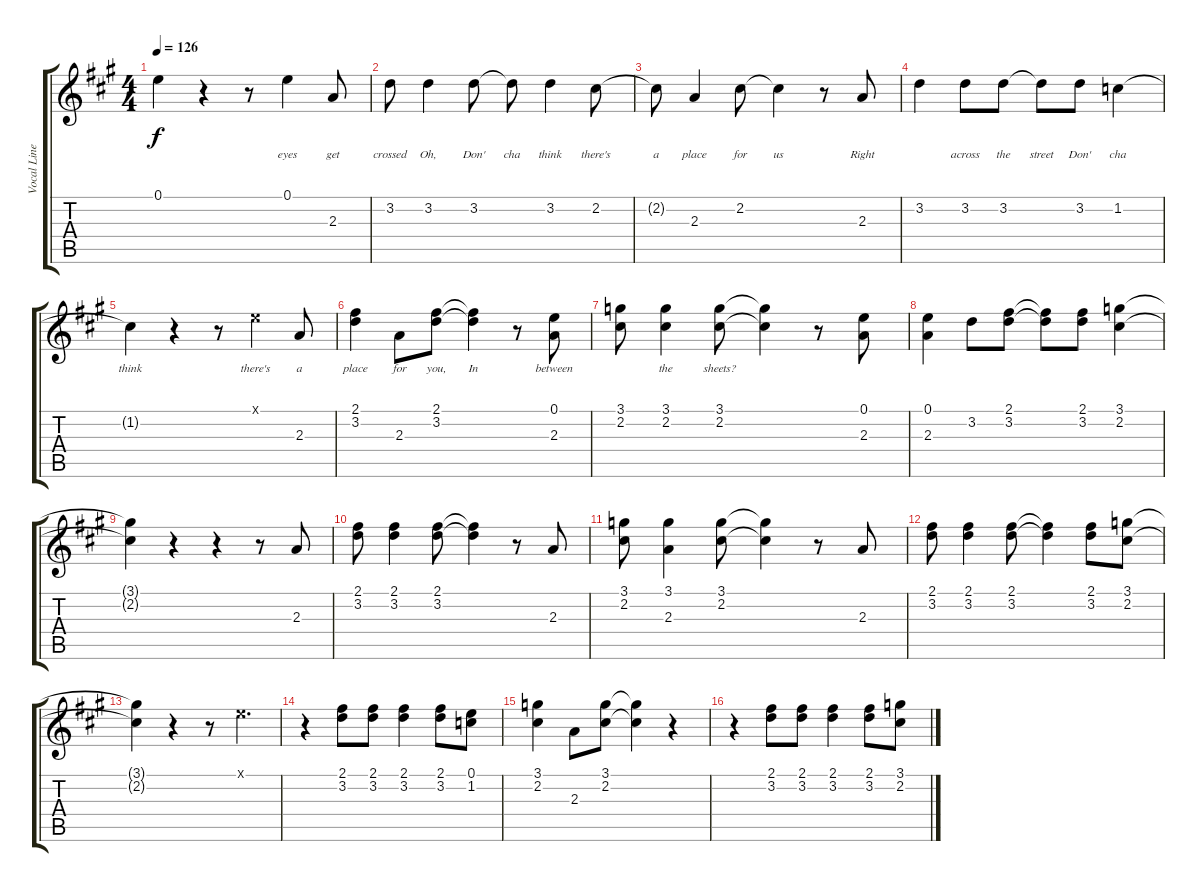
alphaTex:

\track ("Vocal Line" "Vocal Line") {instrument accordion}
\staff {score tabs}
\tuning (E5 B4 G4 D4 A3 E3) {hide}
\ts (4 4)
\tempo 126
\clef g2
\ks a
0.1{t}.4{lyrics (0 "") lyrics (1 "") lyrics (2 "") lyrics (3 "") lyrics (4 "") dy f} r.4 r.8 0.1.4{lyrics (0 "eyes") lyrics (1 "") lyrics (2 "") lyrics (3 "") lyrics (4 "")} 2.3.8{lyrics (0 "get") lyrics (1 "") lyrics (2 "") lyrics (3 "") lyrics (4 "")} |
3.2.8{lyrics (0 "crossed") lyrics (1 "") lyrics (2 "") lyrics (3 "") lyrics (4 "")} 3.2.4{lyrics (0 "Oh,") lyrics (1 "") lyrics (2 "") lyrics (3 "") lyrics (4 "")} 3.2.8{lyrics (0 "Don'") lyrics (1 "") lyrics (2 "") lyrics (3 "") lyrics (4 "")} 3.2{t}.8{lyrics (0 "cha") lyrics (1 "") lyrics (2 "") lyrics (3 "") lyrics (4 "")} 3.2.4{lyrics (0 "think") lyrics (1 "") lyrics (2 "") lyrics (3 "") lyrics (4 "")} 2.2.8{lyrics (0 "there's") lyrics (1 "") lyrics (2 "") lyrics (3 "") lyrics (4 "")} |
2.2{t}.8{lyrics (0 "a") lyrics (1 "") lyrics (2 "") lyrics (3 "") lyrics (4 "")} 2.3.4{lyrics (0 "place") lyrics (1 "") lyrics (2 "") lyrics (3 "") lyrics (4 "")} 2.2.8{lyrics (0 "for") lyrics (1 "") lyrics (2 "") lyrics (3 "") lyrics (4 "")} 2.2{t}.4{lyrics (0 "us") lyrics (1 "") lyrics (2 "") lyrics (3 "") lyrics (4 "")} r.8 2.3.8{lyrics (0 "Right") lyrics (1 "") lyrics (2 "") lyrics (3 "") lyrics (4 "")} |
3.2.4{lyrics (0 "") lyrics (1 "") lyrics (2 "") lyrics (3 "") lyrics (4 "")} 3.2.8{lyrics (0 "across") lyrics (1 "") lyrics (2 "") lyrics (3 "") lyrics (4 "")} 3.2.8{lyrics (0 "the") lyrics (1 "") lyrics (2 "") lyrics (3 "") lyrics (4 "")} 3.2{t}.8{lyrics (0 "street") lyrics (1 "") lyrics (2 "") lyrics (3 "") lyrics (4 "")} 3.2.8{lyrics (0 "Don'") lyrics (1 "") lyrics (2 "") lyrics (3 "") lyrics (4 "")} 1.2.4{lyrics (0 "cha") lyrics (1 "") lyrics (2 "") lyrics (3 "") lyrics (4 "")} |
1.2{t}.4{lyrics (0 "think") lyrics (1 "") lyrics (2 "") lyrics (3 "") lyrics (4 "")} r.4 r.8 0.1{x}.4{lyrics (0 "there's") lyrics (1 "") lyrics (2 "") lyrics (3 "") lyrics (4 "")} 2.3.8{lyrics (0 "a") lyrics (1 "") lyrics (2 "") lyrics (3 "") lyrics (4 "")} |
(2.1 3.2).4{lyrics (0 "place") lyrics (1 "") lyrics (2 "") lyrics (3 "") lyrics (4 "")} 2.3.8{lyrics (0 "for") lyrics (1 "") lyrics (2 "") lyrics (3 "") lyrics (4 "")} (2.1 3.2).8{lyrics (0 "you,") lyrics (1 "") lyrics (2 "") lyrics (3 "") lyrics (4 "")} (2.1{t} 3.2{t}).4{lyrics (0 "In") lyrics (1 "") lyrics (2 "") lyrics (3 "") lyrics (4 "")} r.8 (0.1 2.3).8{lyrics (0 "between") lyrics (1 "") lyrics (2 "") lyrics (3 "") lyrics (4 "")} |
(3.1 2.2).8{lyrics (0 "") lyrics (1 "") lyrics (2 "") lyrics (3 "") lyrics (4 "")} (3.1 2.2).4{lyrics (0 "the") lyrics (1 "") lyrics (2 "") lyrics (3 "") lyrics (4 "")} (3.1 2.2).8{lyrics (0 "sheets?") lyrics (1 "") lyrics (2 "") lyrics (3 "") lyrics (4 "")} (3.1{t} 2.2{t}).4 r.8 (0.1 2.3).8 |
(0.1 2.3).4 3.2.8 (2.1 3.2).8 (2.1{t} 3.2{t}).8 (2.1 3.2).8 (3.1 2.2).4 |
(3.1{t} 2.2{t}).4 r.4 r.4 r.8 2.3.8 |
(2.1 3.2).8 (2.1 3.2).4 (2.1 3.2).8 (2.1{t} 3.2{t}).4 r.8 2.3.8 |
(3.1 2.2).8 (3.1 2.3).4 (3.1 2.2).8 (3.1{t} 2.2{t}).4 r.8 2.3.8 |
(2.1 3.2).8 (2.1 3.2).4 (2.1 3.2).8 (2.1{t} 3.2{t}).4 (2.1 3.2).8 (3.1 2.2).8 |
(3.1{t} 2.2{t}).4 r.4 r.8 0.1{x}.4{d} |
r.4 (2.1 3.2).8 (2.1 3.2).8 (2.1 3.2).4 (2.1 3.2).8 (0.1 1.2).8 |
(3.1 2.2).4 2.3.8 (3.1 2.2).8 (3.1{t} 2.2{t}).4 r.4 |
r.4 (2.1 3.2).8 (2.1 3.2).8 (2.1 3.2).4 (2.1 3.2).8 (3.1 2.2).8
